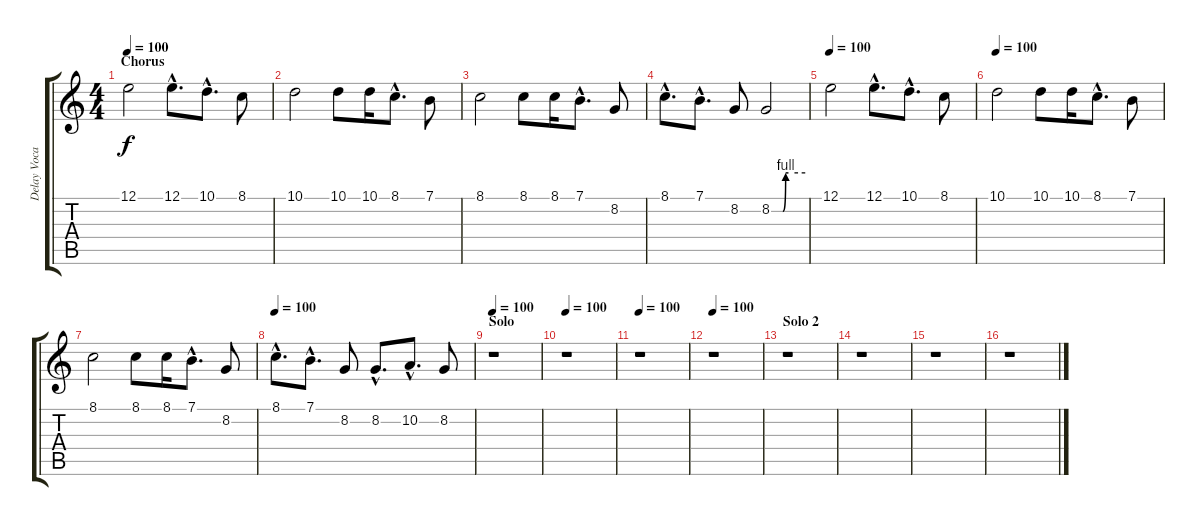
\track ("Delay Vocals" "Delay Voca") {instrument pad8sweep}
\staff {score tabs}
\tuning (E4 B3 G3 D3 A2 E2) {hide}
\ts (4 4)
\section ("" "Chorus")
\tempo 100
\clef g2
\ks c
12.1.2{dy f} 12.1{hac}.8{d} 10.1{hac}.8{d} 8.1.8 |
10.1.2 10.1.8 10.1.16 8.1{hac}.8{d} 7.1.8 |
8.1.2 8.1.8 8.1.16 7.1{hac}.8{d} 8.2.8 |
8.1{hac}.8{d} 7.1{hac}.8{d} 8.2.8 8.2{be (custom 0 0 20 0 25 4 30 4 60 4)}.2 |
\section ("" "")
\tempo 100
12.1.2 12.1{hac}.8{d} 10.1{hac}.8{d} 8.1.8 |
\tempo 100
10.1.2 10.1.8 10.1.16 8.1{hac}.8{d} 7.1.8 |
8.1.2 8.1.8 8.1.16 7.1{hac}.8{d} 8.2.8 |
\tempo 100
8.1{hac}.8{d} 7.1{hac}.8{d} 8.2.8 8.2{hac}.8{d} 10.2{hac}.8{d} 8.2.8 |
\section ("" "Solo")
\tempo 100
r.1 |
\tempo 100
r.1 |
\tempo 100
r.1 |
\tempo 100
r.1 |
\section ("" "Solo 2")
r.1 |
r.1 |
r.1 |
r.1
